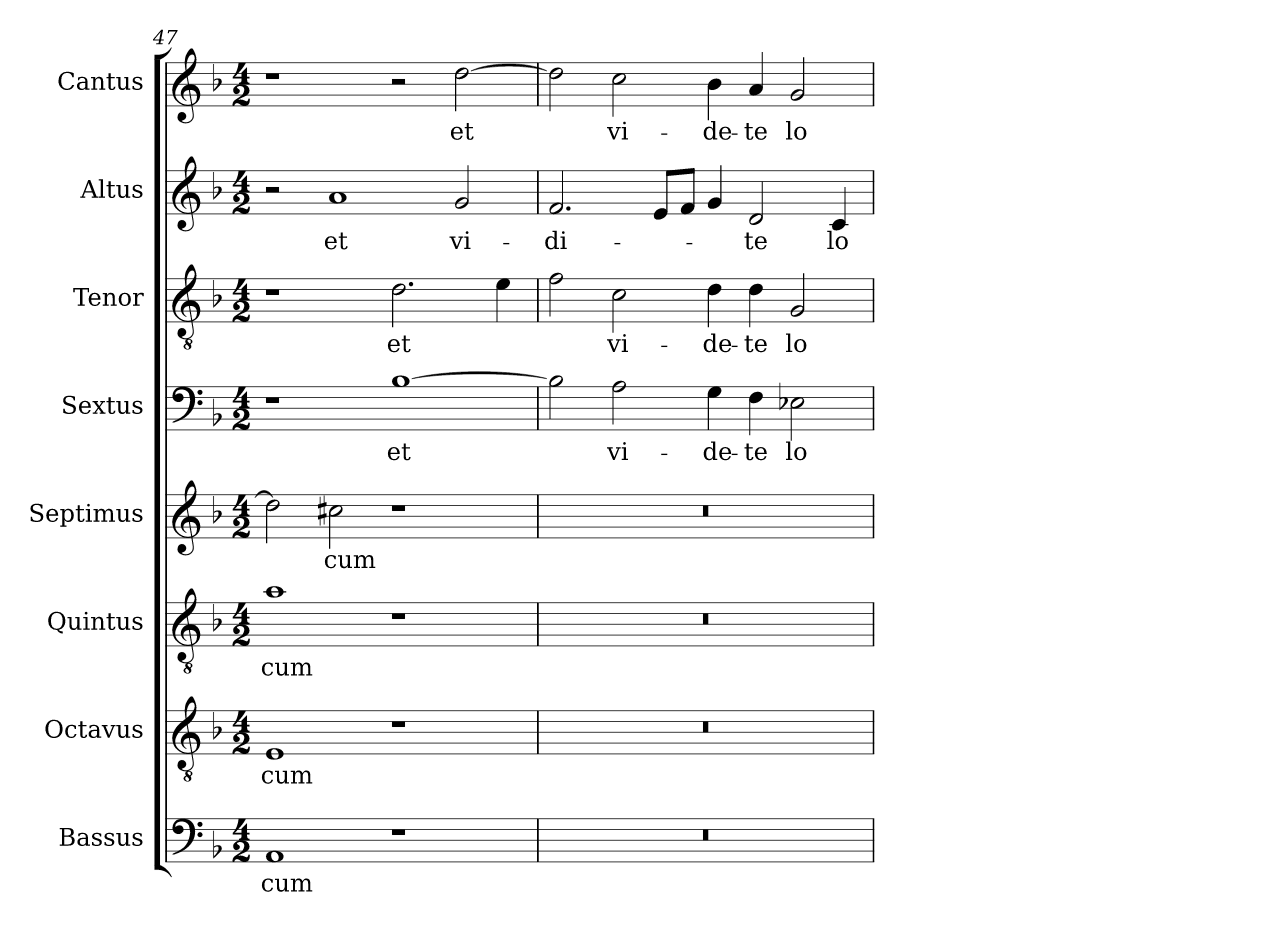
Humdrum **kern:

**kern	**text	**kern	**text	**kern	**text	**kern	**text	**kern	**text	**kern	**text	**kern	**text	**kern	**text
*part8	*part8	*part7	*part7	*part6	*part6	*part5	*part5	*part4	*part4	*part3	*part3	*part2	*part2	*part1	*part1
*staff8	*staff8	*staff7	*staff7	*staff6	*staff6	*staff5	*staff5	*staff4	*staff4	*staff3	*staff3	*staff2	*staff2	*staff1	*staff1
*I"Bassus	*	*I"Octavus	*	*I"Quintus	*	*I"Septimus	*	*I"Sextus	*	*I"Tenor	*	*I"Altus	*	*I"Cantus	*
*I'B.	*	*	*	*	*	*	*	*	*	*I'T.	*	*I'A.	*	*I'C.	*
!!LO:PB:g=z
*clefF4	*	*clefGv2	*	*clefGv2	*	*clefG2	*	*clefF4	*	*clefGv2	*	*clefG2	*	*clefG2	*
*	*	*ITrd7c12	*	*ITrd7c12	*	*	*	*	*	*ITrd7c12	*	*	*	*	*
*k[b-]	*	*k[b-]	*	*k[b-]	*	*k[b-]	*	*k[b-]	*	*k[b-]	*	*k[b-]	*	*k[b-]	*
*d:	*	*d:	*	*d:	*	*d:	*	*d:	*	*d:	*	*d:	*	*d:	*
*M4/2	*	*M4/2	*	*M4/2	*	*M4/2	*	*M4/2	*	*M4/2	*	*M4/2	*	*M4/2	*
=47	=47	=47	=47	=47	=47	=47	=47	=47	=47	=47	=47	=47	=47	=47	=47
!	!LO:LY:b:color=#000000	!	!	!	!	!	!	!	!	!	!	!	!	!	!
!	!	!	!LO:LY:b:color=#000000	!	!	!	!	!	!	!	!	!	!	!	!
!	!	!	!	!	!LO:LY:b:color=#000000	!	!	!	!	!	!	!	!	!	!
1AAi	-cum	1EEi	-cum	1Ai	-cum	2ddi\]	.	1r	.	1r	.	2r	.	1r	.
!	!	!	!	!	!	!	!LO:LY:b:color=#000000	!	!	!	!	!	!	!	!
!	!	!	!	!	!	!	!	!	!	!	!	!	!LO:LY:b:color=#000000	!	!
.	.	.	.	.	.	2cc#Xi\	-cum	.	.	.	.	1ai	et	.	.
!	!	!	!	!	!	!	!	!	!LO:LY:b:color=#000000	!	!	!	!	!	!
!	!	!	!	!	!	!	!	!	!	!	!LO:LY:b:color=#000000	!	!	!	!
1r	.	1r	.	1r	.	1r	.	[1B-i	et	2.Di\	et	.	.	2r	.
!	!	!	!	!	!	!	!	!	!	!	!	!	!LO:LY:b:color=#000000	!	!
!	!	!	!	!	!	!	!	!	!	!	!	!	!	!	!LO:LY:b:color=#000000
.	.	.	.	.	.	.	.	.	.	.	.	2gi/	vi-	[2ddi\	et
.	.	.	.	.	.	.	.	.	.	4Ei\	.	.	.	.	.
=48	=48	=48	=48	=48	=48	=48	=48	=48	=48	=48	=48	=48	=48	=48	=48
!LO:N:vis=1	!	!LO:N:vis=1	!	!LO:N:vis=1	!	!LO:N:vis=1	!	!	!	!	!	!	!	!	!
!	!	!	!	!	!	!	!	!	!	!	!	!	!LO:LY:b:color=#000000	!	!
0r	.	0r	.	0r	.	0r	.	2B-i\]	.	2Fi\	.	2.fi/	-di-	2ddi\]	.
!	!	!	!	!	!	!	!	!	!LO:LY:b:color=#000000	!	!	!	!	!	!
!	!	!	!	!	!	!	!	!	!	!	!LO:LY:b:color=#000000	!	!	!	!
!	!	!	!	!	!	!	!	!	!	!	!	!	!	!	!LO:LY:b:color=#000000
.	.	.	.	.	.	.	.	2Ai\	vi-	2Ci\	vi-	.	.	2cci\	vi-
.	.	.	.	.	.	.	.	.	.	.	.	8ei/L	.	.	.
.	.	.	.	.	.	.	.	.	.	.	.	8fi/J	.	.	.
!	!	!	!	!	!	!	!	!	!LO:LY:b:color=#000000	!	!	!	!	!	!
!	!	!	!	!	!	!	!	!	!	!	!LO:LY:b:color=#000000	!	!	!	!
!	!	!	!	!	!	!	!	!	!	!	!	!	!	!	!LO:LY:b:color=#000000
.	.	.	.	.	.	.	.	4Gi\	-de-	4Di\	-de-	4gi/	.	4b-i\	-de-
!	!	!	!	!	!	!	!	!	!LO:LY:b:color=#000000	!	!	!	!	!	!
!	!	!	!	!	!	!	!	!	!	!	!LO:LY:b:color=#000000	!	!	!	!
!	!	!	!	!	!	!	!	!	!	!	!	!	!LO:LY:b:color=#000000	!	!
!	!	!	!	!	!	!	!	!	!	!	!	!	!	!	!LO:LY:b:color=#000000
.	.	.	.	.	.	.	.	4Fi\	-te	4Di\	-te	2di/	-te	4ai/	-te
!	!	!	!	!	!	!	!	!	!LO:LY:b:color=#000000	!	!	!	!	!	!
!	!	!	!	!	!	!	!	!	!	!	!LO:LY:b:color=#000000	!	!	!	!
!	!	!	!	!	!	!	!	!	!	!	!	!	!	!	!LO:LY:b:color=#000000
.	.	.	.	.	.	.	.	2E-Xi\	lo-	2GGi/	lo-	.	.	2gi/	lo-
!	!	!	!	!	!	!	!	!	!	!	!	!	!LO:LY:b:color=#000000	!	!
.	.	.	.	.	.	.	.	.	.	.	.	4ci/	lo-	.	.
=	=	=	=	=	=	=	=	=	=	=	=	=	=	=	=
*-	*-	*-	*-	*-	*-	*-	*-	*-	*-	*-	*-	*-	*-	*-	*-
